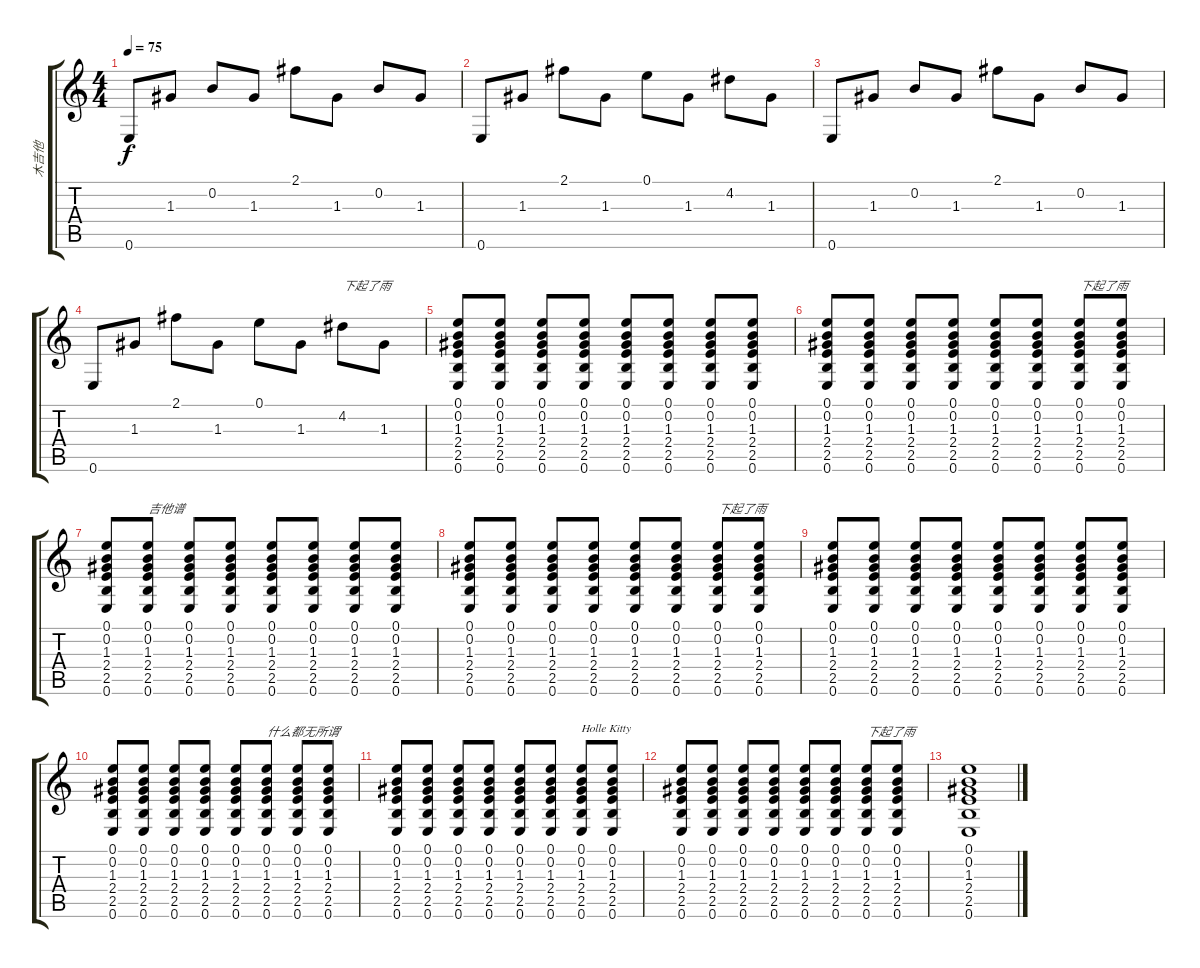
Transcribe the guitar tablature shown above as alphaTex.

\track ("木吉他" "木吉他") {instrument acousticguitarsteel}
\staff {score tabs}
\tuning (E4 B3 G3 D3 A2 E2) {hide}
\ts (4 4)
\tempo 75
\clef g2
\ks c
0.6.8{dy f} 1.3.8 0.2.8 1.3.8 2.1.8 1.3.8 0.2.8 1.3.8 |
0.6.8 1.3.8 2.1.8 1.3.8 0.1.8 1.3.8 4.2.8 1.3.8 |
0.6.8 1.3.8 0.2.8 1.3.8 2.1.8 1.3.8 0.2.8 1.3.8 |
0.6.8 1.3.8 2.1.8 1.3.8 0.1.8 1.3.8 4.2.8{txt "下起了雨"} 1.3.8 |
(0.1 0.2 1.3 2.4 2.5 0.6).8 (0.1 0.2 1.3 2.4 2.5 0.6).8 (0.1 0.2 1.3 2.4 2.5 0.6).8 (0.1 0.2 1.3 2.4 2.5 0.6).8 (0.1 0.2 1.3 2.4 2.5 0.6).8 (0.1 0.2 1.3 2.4 2.5 0.6).8 (0.1 0.2 1.3 2.4 2.5 0.6).8 (0.1 0.2 1.3 2.4 2.5 0.6).8 |
(0.1 0.2 1.3 2.4 2.5 0.6).8 (0.1 0.2 1.3 2.4 2.5 0.6).8 (0.1 0.2 1.3 2.4 2.5 0.6).8 (0.1 0.2 1.3 2.4 2.5 0.6).8 (0.1 0.2 1.3 2.4 2.5 0.6).8 (0.1 0.2 1.3 2.4 2.5 0.6).8 (0.1 0.2 1.3 2.4 2.5 0.6).8{txt "下起了雨"} (0.1 0.2 1.3 2.4 2.5 0.6).8 |
(0.1 0.2 1.3 2.4 2.5 0.6).8 (0.1 0.2 1.3 2.4 2.5 0.6).8{txt "吉他谱"} (0.1 0.2 1.3 2.4 2.5 0.6).8 (0.1 0.2 1.3 2.4 2.5 0.6).8 (0.1 0.2 1.3 2.4 2.5 0.6).8 (0.1 0.2 1.3 2.4 2.5 0.6).8 (0.1 0.2 1.3 2.4 2.5 0.6).8 (0.1 0.2 1.3 2.4 2.5 0.6).8 |
(0.1 0.2 1.3 2.4 2.5 0.6).8 (0.1 0.2 1.3 2.4 2.5 0.6).8 (0.1 0.2 1.3 2.4 2.5 0.6).8 (0.1 0.2 1.3 2.4 2.5 0.6).8 (0.1 0.2 1.3 2.4 2.5 0.6).8 (0.1 0.2 1.3 2.4 2.5 0.6).8 (0.1 0.2 1.3 2.4 2.5 0.6).8{txt "下起了雨"} (0.1 0.2 1.3 2.4 2.5 0.6).8 |
(0.1 0.2 1.3 2.4 2.5 0.6).8 (0.1 0.2 1.3 2.4 2.5 0.6).8 (0.1 0.2 1.3 2.4 2.5 0.6).8 (0.1 0.2 1.3 2.4 2.5 0.6).8 (0.1 0.2 1.3 2.4 2.5 0.6).8 (0.1 0.2 1.3 2.4 2.5 0.6).8 (0.1 0.2 1.3 2.4 2.5 0.6).8 (0.1 0.2 1.3 2.4 2.5 0.6).8 |
(0.1 0.2 1.3 2.4 2.5 0.6).8 (0.1 0.2 1.3 2.4 2.5 0.6).8 (0.1 0.2 1.3 2.4 2.5 0.6).8 (0.1 0.2 1.3 2.4 2.5 0.6).8 (0.1 0.2 1.3 2.4 2.5 0.6).8 (0.1 0.2 1.3 2.4 2.5 0.6).8{txt "什么都无所谓"} (0.1 0.2 1.3 2.4 2.5 0.6).8 (0.1 0.2 1.3 2.4 2.5 0.6).8 |
(0.1 0.2 1.3 2.4 2.5 0.6).8 (0.1 0.2 1.3 2.4 2.5 0.6).8 (0.1 0.2 1.3 2.4 2.5 0.6).8 (0.1 0.2 1.3 2.4 2.5 0.6).8 (0.1 0.2 1.3 2.4 2.5 0.6).8 (0.1 0.2 1.3 2.4 2.5 0.6).8 (0.1 0.2 1.3 2.4 2.5 0.6).8{txt "Holle Kitty"} (0.1 0.2 1.3 2.4 2.5 0.6).8 |
(0.1 0.2 1.3 2.4 2.5 0.6).8 (0.1 0.2 1.3 2.4 2.5 0.6).8 (0.1 0.2 1.3 2.4 2.5 0.6).8 (0.1 0.2 1.3 2.4 2.5 0.6).8 (0.1 0.2 1.3 2.4 2.5 0.6).8 (0.1 0.2 1.3 2.4 2.5 0.6).8 (0.1 0.2 1.3 2.4 2.5 0.6).8{txt "下起了雨"} (0.1 0.2 1.3 2.4 2.5 0.6).8 |
(0.1 0.2 1.3 2.4 2.5 0.6).1
